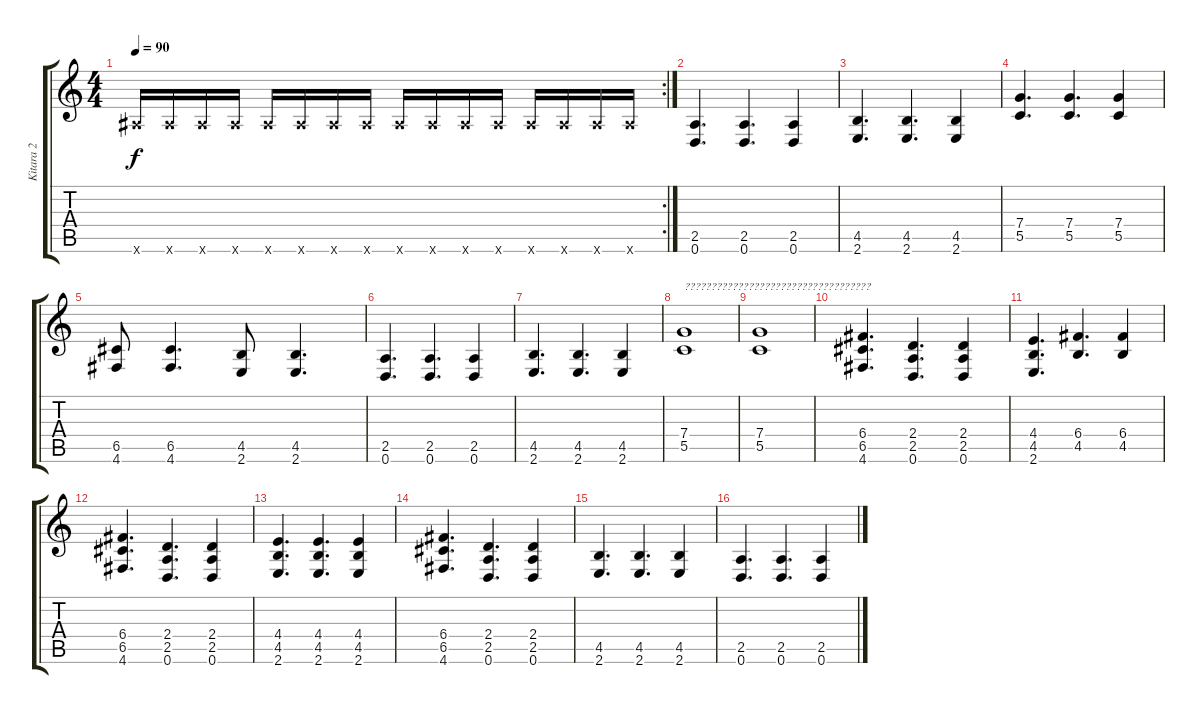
\track ("Kitara 2" "Kitara 2") {instrument distortionguitar}
\staff {score tabs}
\tuning (D4 A3 F3 C3 G2 D2) {hide}
\rc 2
\ts (4 4)
\tempo 90
\clef g2
\ks c
8.6{x}.16{dy f} 8.6{x}.16 8.6{x}.16 8.6{x}.16 8.6{x}.16 8.6{x}.16 8.6{x}.16 8.6{x}.16 8.6{x}.16 8.6{x}.16 8.6{x}.16 8.6{x}.16 8.6{x}.16 8.6{x}.16 8.6{x}.16 8.6{x}.16 |
(2.5 0.6).4{d} (2.5 0.6).4{d} (2.5 0.6).4 |
(4.5 2.6).4{d} (4.5 2.6).4{d} (4.5 2.6).4 |
(7.4 5.5).4{d} (7.4 5.5).4{d} (7.4 5.5).4 |
(6.5 4.6).8 (6.5 4.6).4{d} (4.5 2.6).8 (4.5 2.6).4{d} |
(2.5 0.6).4{d} (2.5 0.6).4{d} (2.5 0.6).4 |
(4.5 2.6).4{d} (4.5 2.6).4{d} (4.5 2.6).4 |
(7.4 5.5).1{txt "???????????????????????????????????"} |
(7.4 5.5).1 |
(6.4 6.5 4.6).4{d} (2.4 2.5 0.6).4{d} (2.4 2.5 0.6).4 |
(4.4 4.5 2.6).4{d} (6.4 4.5).4{d} (6.4 4.5).4 |
(6.4 6.5 4.6).4{d} (2.4 2.5 0.6).4{d} (2.4 2.5 0.6).4 |
(4.4 4.5 2.6).4{d} (4.4 4.5 2.6).4{d} (4.4 4.5 2.6).4 |
(6.4 6.5 4.6).4{d} (2.4 2.5 0.6).4{d} (2.4 2.5 0.6).4 |
(4.5 2.6).4{d} (4.5 2.6).4{d} (4.5 2.6).4 |
(2.5 0.6).4{d} (2.5 0.6).4{d} (2.5 0.6).4
